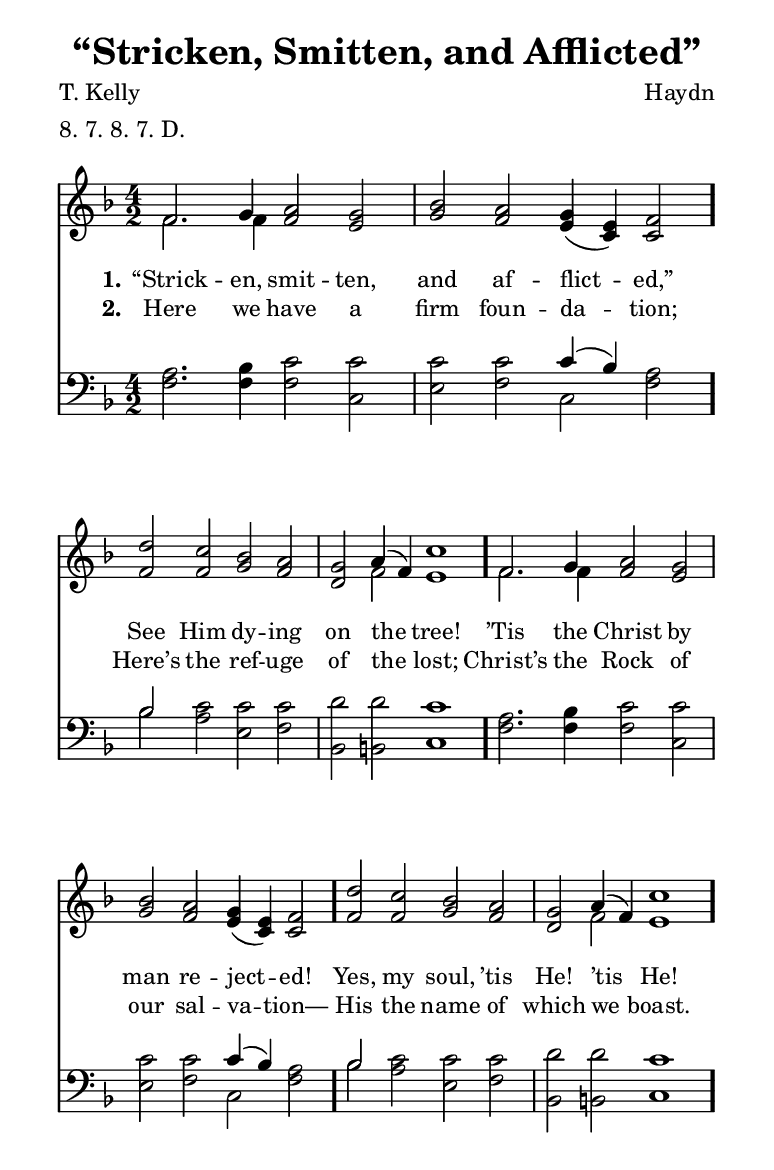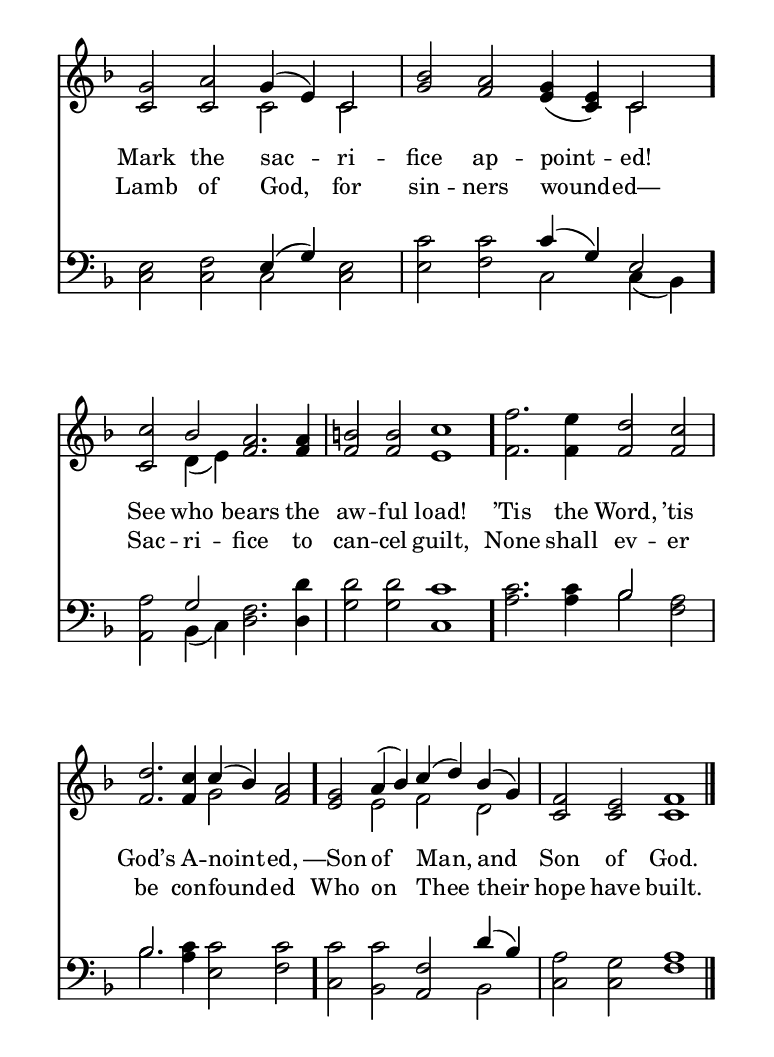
\include "common/global.ily"
\paper {
  \include "common/paper.ily"
  %ragged-bottom = ##t
  %ragged-last-bottom = ##t
  systems-per-page = ##f
  % XXX lilypond wants to put this on four systems, so let it ; but we should
  % probably expand font size until five systems is "natural"
  %systems-per-page = #(cond (is-eogsized 5) (#t #f))
  %page-count = ##f
}

\header{
  hymnnumber = "36"
  title = "“Stricken, Smitten, and Afflicted”"
  tunename = "Austria"
  meter = "8. 7. 8. 7. D."
  poet = "T. Kelly"
  composer = "Haydn"
  %copyright = ""
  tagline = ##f
}

% for fermata in MIDI
ta = { \tempo 2=90 }
tb = { \tempo 2=45 }

patternAA = { c2. c4 c2 c2 | c2 c2 c4( c4) c2 }
patternAB = { c2. c4 c2 c2 | c2 c2 c2      c2 }

patternBA = { c2 c2 c2 c2 | c2 c4( c4) c1 }
patternBB = { c2 c2 c2 c2 | c2 c2      c1 }

patternCA = { c2 c2 c4( c4) c2 | c2 c2 c4( c4) c2      }
patternCB = { c2 c2 c2      c2 | c2 c2 c4( c4) c2      }
patternCC = { c2 c2 c2      c2 | c2 c2 c2      c4( c4) }

patternDA = { c2 c2      c2. c4 | c2 c2 c1 }
patternDB = { c2 c4( c4) c2. c4 | c2 c2 c1 }

patternEA = { c2. c4 c2 c2 | c2. c4 c4( c4) c2 }
patternEB = { c2. c4 c2 c2 | c2. c4 c2      c2 }

patternFA = { c2 c4( c4) c4( c4) c4( c4) | c2 c2 c1 }
patternFB = { c2 c2      c2      c2      | c2 c2 c1 }
patternFC = { c2 c2      c2      c4( c4) | c2 c2 c1 }

global = {
  \include "common/overrides.ily"
  \override Staff.TimeSignature.style = #'numbered
  \time 4/2
  \override Score.MetronomeMark.transparent = ##t % hide all fermata changes too
  \ta
  \key f \major
  %\partial 4
  \autoBeamOff
}

notesSoprano = {
\global
\relative c' {

  \changePitch \patternAA { f g a g | bes a g e f }
  \changePitch \patternBA { d' c bes a | g a f c' }
  \changePitch \patternAA { f, g a g | bes a g e f }
  \changePitch \patternBA { d' c bes a | g a f c' }

  \changePitch \patternCA { g a g e c | bes' a g e c }
  \changePitch \patternDA { c' bes a a | b b c }
  \changePitch \patternEA { f e d c | d c c bes a }
  \changePitch \patternFA { g a bes c d bes g | f e f }

  \bar "|."

}
}

notesAlto = {
\global
\relative e' {

  \changePitch \patternAA { f f f e | g f e c c }
  \changePitch \patternBB { f f g f | d f e }
  \changePitch \patternAA { f f f e | g f e c c }
  \changePitch \patternBB { f f g f | d f e }

  \changePitch \patternCB { c c c c | g' f e c c }
  \changePitch \patternDB { c d e f f | f f e }
  \changePitch \patternEB { f f f f | f f g f }
  \changePitch \patternFB { e e f d | c c c }

}
}

notesTenor = {
\global
\relative a {

  \changePitch \patternAA { a bes c c | c c c bes a }
  \changePitch \patternBB { bes c c c | d d c }
  \changePitch \patternAA { a bes c c | c c c bes a }
  \changePitch \patternBB { bes c c c | d d c }

  \changePitch \patternCA { e, f e g e | c' c c g e }
  \changePitch \patternDA { a g f d' | d d c }
  \changePitch \patternEB { c c bes a | bes c c c }
  \changePitch \patternFC { c c f, d' bes | a g a }

}
}

notesBass = {
\global
\relative f {

  \changePitch \patternAB { f f f c | e f c f }
  \changePitch \patternBB { bes a e f | bes, b c }
  \changePitch \patternAB { f f f c | e f c f }
  \changePitch \patternBB { bes a e f | bes, b c }

  \changePitch \patternCC { c c c c | e f c c bes }
  \changePitch \patternDB { a bes c d d | g g c, }
  \changePitch \patternEB { a' a bes f | bes a e f }
  \changePitch \patternFB { c bes a bes | c c f }

}
}

wordsA = \lyricmode {
\set stanza = "1."

“Strick -- en, smit -- ten, and af -- flict -- ed,” \bar "."
See Him dy -- ing on the tree! \bar "."
’Tis the Christ by man re -- ject -- ed! \bar "."
Yes, my soul, ’tis He! ’tis He! \bar "."
Mark the sac -- ri -- fice ap -- point -- ed! \bar "."
See who bears the aw -- ful load! \bar "."
’Tis the Word, ’tis God’s A -- noint -- ed, \bar "."
—Son of Man, and Son of God. \bar "."

}

wordsB = \lyricmode {
\set stanza = "2."

Here we have a firm foun -- da -- tion;
Here’s the ref -- uge of the lost;
Christ’s the Rock of our sal -- va -- tion—
His the name of which we boast.
Lamb of God, for sin -- ners wound -- ed—
Sac -- ri -- fice to can -- cel guilt,
None shall ev -- er be con -- found -- ed
Who on Thee their hope have built.

}

\score {
  \context ChoirStaff <<
    \context Staff = upper <<
      \set ChoirStaff.systemStartDelimiter = #'SystemStartBar
      \set ChoirStaff.printPartCombineTexts = ##f
      \partcombine #'(2 . 9) \notesSoprano \notesAlto
      \context NullVoice = sopranos { \voiceOne << \notesSoprano >> }
      \context NullVoice = altos { \voiceTwo << \notesAlto >> }
      \context Lyrics = one   \lyricsto sopranos \wordsA
      \context Lyrics = two   \lyricsto sopranos \wordsB
    >>
    \context Staff = men <<
      \clef bass
      \set ChoirStaff.printPartCombineTexts = ##f
      \partcombine #'(2 . 9) \notesTenor \notesBass
      \context NullVoice = tenors { \voiceOne << \notesTenor >> }
      \context NullVoice = basses { \voiceTwo << \notesBass >> }
    >>
  >>
  \layout {
    \include "common/layout.ily"
  }
  \midi{
    \include "common/midi.ily"
  }
}

\version "2.19.49"  % necessary for upgrading to future LilyPond versions.

% vi:set et ts=2 sw=2 ai nocindent syntax=lilypond:
